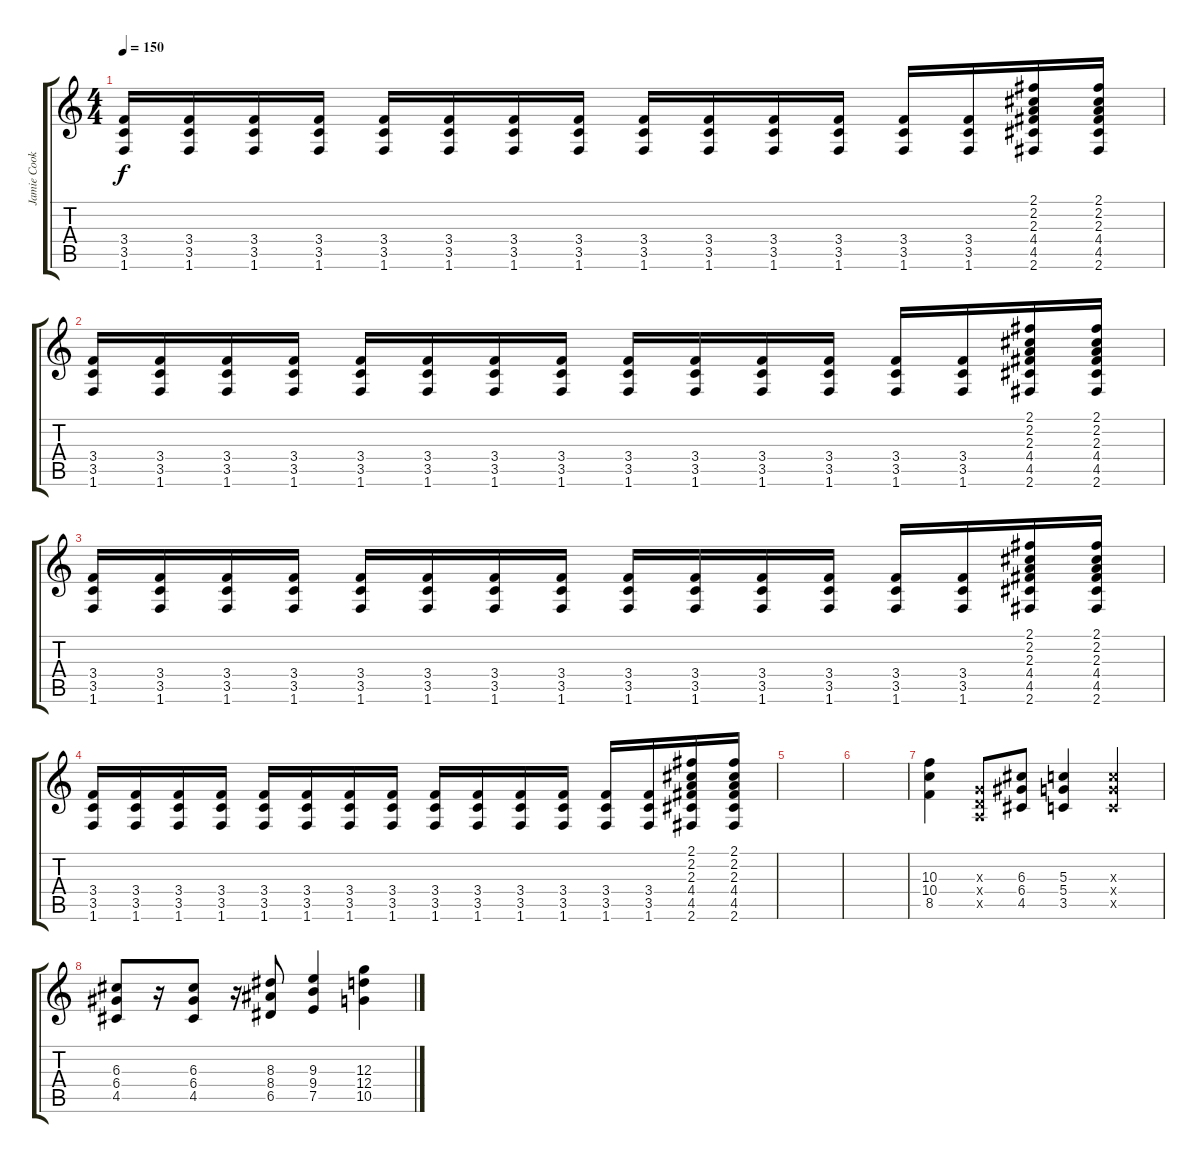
\track ("Jamie Cook" "Jamie Cook") {instrument overdrivenguitar}
\staff {score tabs}
\tuning (E4 B3 G3 D3 A2 E2) {hide}
\ts (4 4)
\tempo 150
\clef g2
\ks c
(3.4 3.5 1.6).16{dy f} (3.4 3.5 1.6).16 (3.4 3.5 1.6).16 (3.4 3.5 1.6).16 (3.4 3.5 1.6).16 (3.4 3.5 1.6).16 (3.4 3.5 1.6).16 (3.4 3.5 1.6).16 (3.4 3.5 1.6).16 (3.4 3.5 1.6).16 (3.4 3.5 1.6).16 (3.4 3.5 1.6).16 (3.4 3.5 1.6).16 (3.4 3.5 1.6).16 (2.1 2.2 2.3 4.4 4.5 2.6).16 (2.1 2.2 2.3 4.4 4.5 2.6).16 |
(3.4 3.5 1.6).16 (3.4 3.5 1.6).16 (3.4 3.5 1.6).16 (3.4 3.5 1.6).16 (3.4 3.5 1.6).16 (3.4 3.5 1.6).16 (3.4 3.5 1.6).16 (3.4 3.5 1.6).16 (3.4 3.5 1.6).16 (3.4 3.5 1.6).16 (3.4 3.5 1.6).16 (3.4 3.5 1.6).16 (3.4 3.5 1.6).16 (3.4 3.5 1.6).16 (2.1 2.2 2.3 4.4 4.5 2.6).16 (2.1 2.2 2.3 4.4 4.5 2.6).16 |
(3.4 3.5 1.6).16 (3.4 3.5 1.6).16 (3.4 3.5 1.6).16 (3.4 3.5 1.6).16 (3.4 3.5 1.6).16 (3.4 3.5 1.6).16 (3.4 3.5 1.6).16 (3.4 3.5 1.6).16 (3.4 3.5 1.6).16 (3.4 3.5 1.6).16 (3.4 3.5 1.6).16 (3.4 3.5 1.6).16 (3.4 3.5 1.6).16 (3.4 3.5 1.6).16 (2.1 2.2 2.3 4.4 4.5 2.6).16 (2.1 2.2 2.3 4.4 4.5 2.6).16 |
(3.4 3.5 1.6).16 (3.4 3.5 1.6).16 (3.4 3.5 1.6).16 (3.4 3.5 1.6).16 (3.4 3.5 1.6).16 (3.4 3.5 1.6).16 (3.4 3.5 1.6).16 (3.4 3.5 1.6).16 (3.4 3.5 1.6).16 (3.4 3.5 1.6).16 (3.4 3.5 1.6).16 (3.4 3.5 1.6).16 (3.4 3.5 1.6).16 (3.4 3.5 1.6).16 (2.1 2.2 2.3 4.4 4.5 2.6).16 (2.1 2.2 2.3 4.4 4.5 2.6).16 |
|
|
(10.3 10.4 8.5).4 (0.3{x} 0.4{x} 0.5{x}).8 (6.3 6.4 4.5).8 (5.3 5.4 3.5).4 (5.3{x} 5.4{x} 3.5{x}).4 |
(6.3 6.4 4.5).8 r.16 (6.3 6.4 4.5).8 r.16 (8.3 8.4 6.5).8 (9.3 9.4 7.5).4 (12.3 12.4 10.5).4
